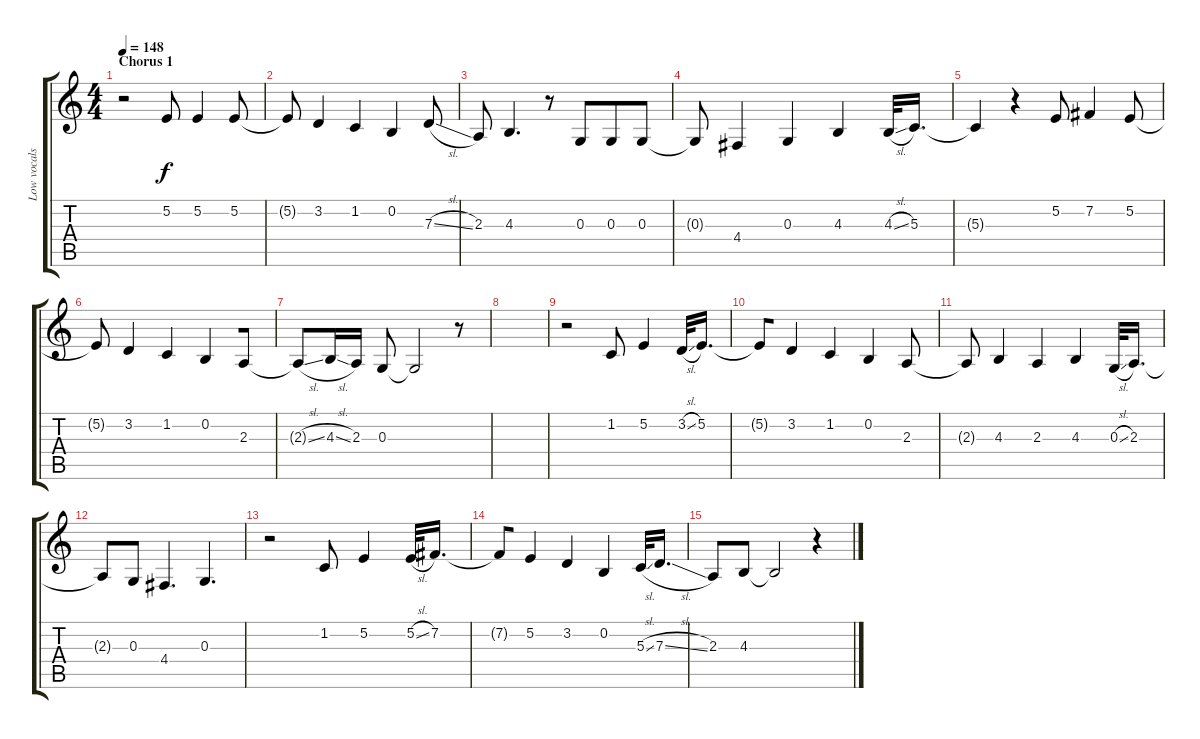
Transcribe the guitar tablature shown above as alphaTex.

\track ("Low vocals" "Low vocals") {instrument flute}
\staff {score tabs}
\tuning (E4 B3 G3 D3 A2 E2) {hide}
\ts (4 4)
\section ("" "Chorus 1")
\tempo 148
\clef g2
\ks c
r.2{dy f} 5.2.8 5.2.4 5.2.8 |
5.2{t}.8 3.2.4 1.2.4 0.2.4 7.3{sl}.8 |
2.3.8 4.3.4{d} r.8 0.3.8{beam merge} 0.3.8 0.3.8 |
0.3{t}.8 4.4.4 0.3.4 4.3.4 4.3{sl}.32{beam merge} 5.3.16{d} |
5.3{t}.4 r.4{beam merge} 5.2.8 7.2.4 5.2.8 |
5.2{t}.8 3.2.4{beam merge} 1.2.4 0.2.4{beam merge} 2.3.8 |
2.3{sl t}.8 4.3{sl}.16 2.3.16 0.3.8 0.3{t}.2 r.8 |
|
r.2{beam merge} 1.2.8 5.2.4 3.2{sl}.32 5.2.16{d} |
5.2{t}.8{beam merge} 3.2.4 1.2.4 0.2.4 2.3.8 |
2.3{t}.8 4.3.4 2.3.4{beam merge} 4.3.4 0.3{sl}.32 2.3.16{d} |
2.3{t}.8 0.3.8 4.4.4{d} 0.3.4{d} |
r.2{beam merge} 1.2.8 5.2.4 5.2{sl}.32 7.2.16{d} |
7.2{t}.8{beam merge} 5.2.4 3.2.4 0.2.4{beam merge} 5.3{sl}.32{beam merge} 7.3{sl}.16{d} |
2.3.8 4.3.8 4.3{t}.2{beam merge} r.4
